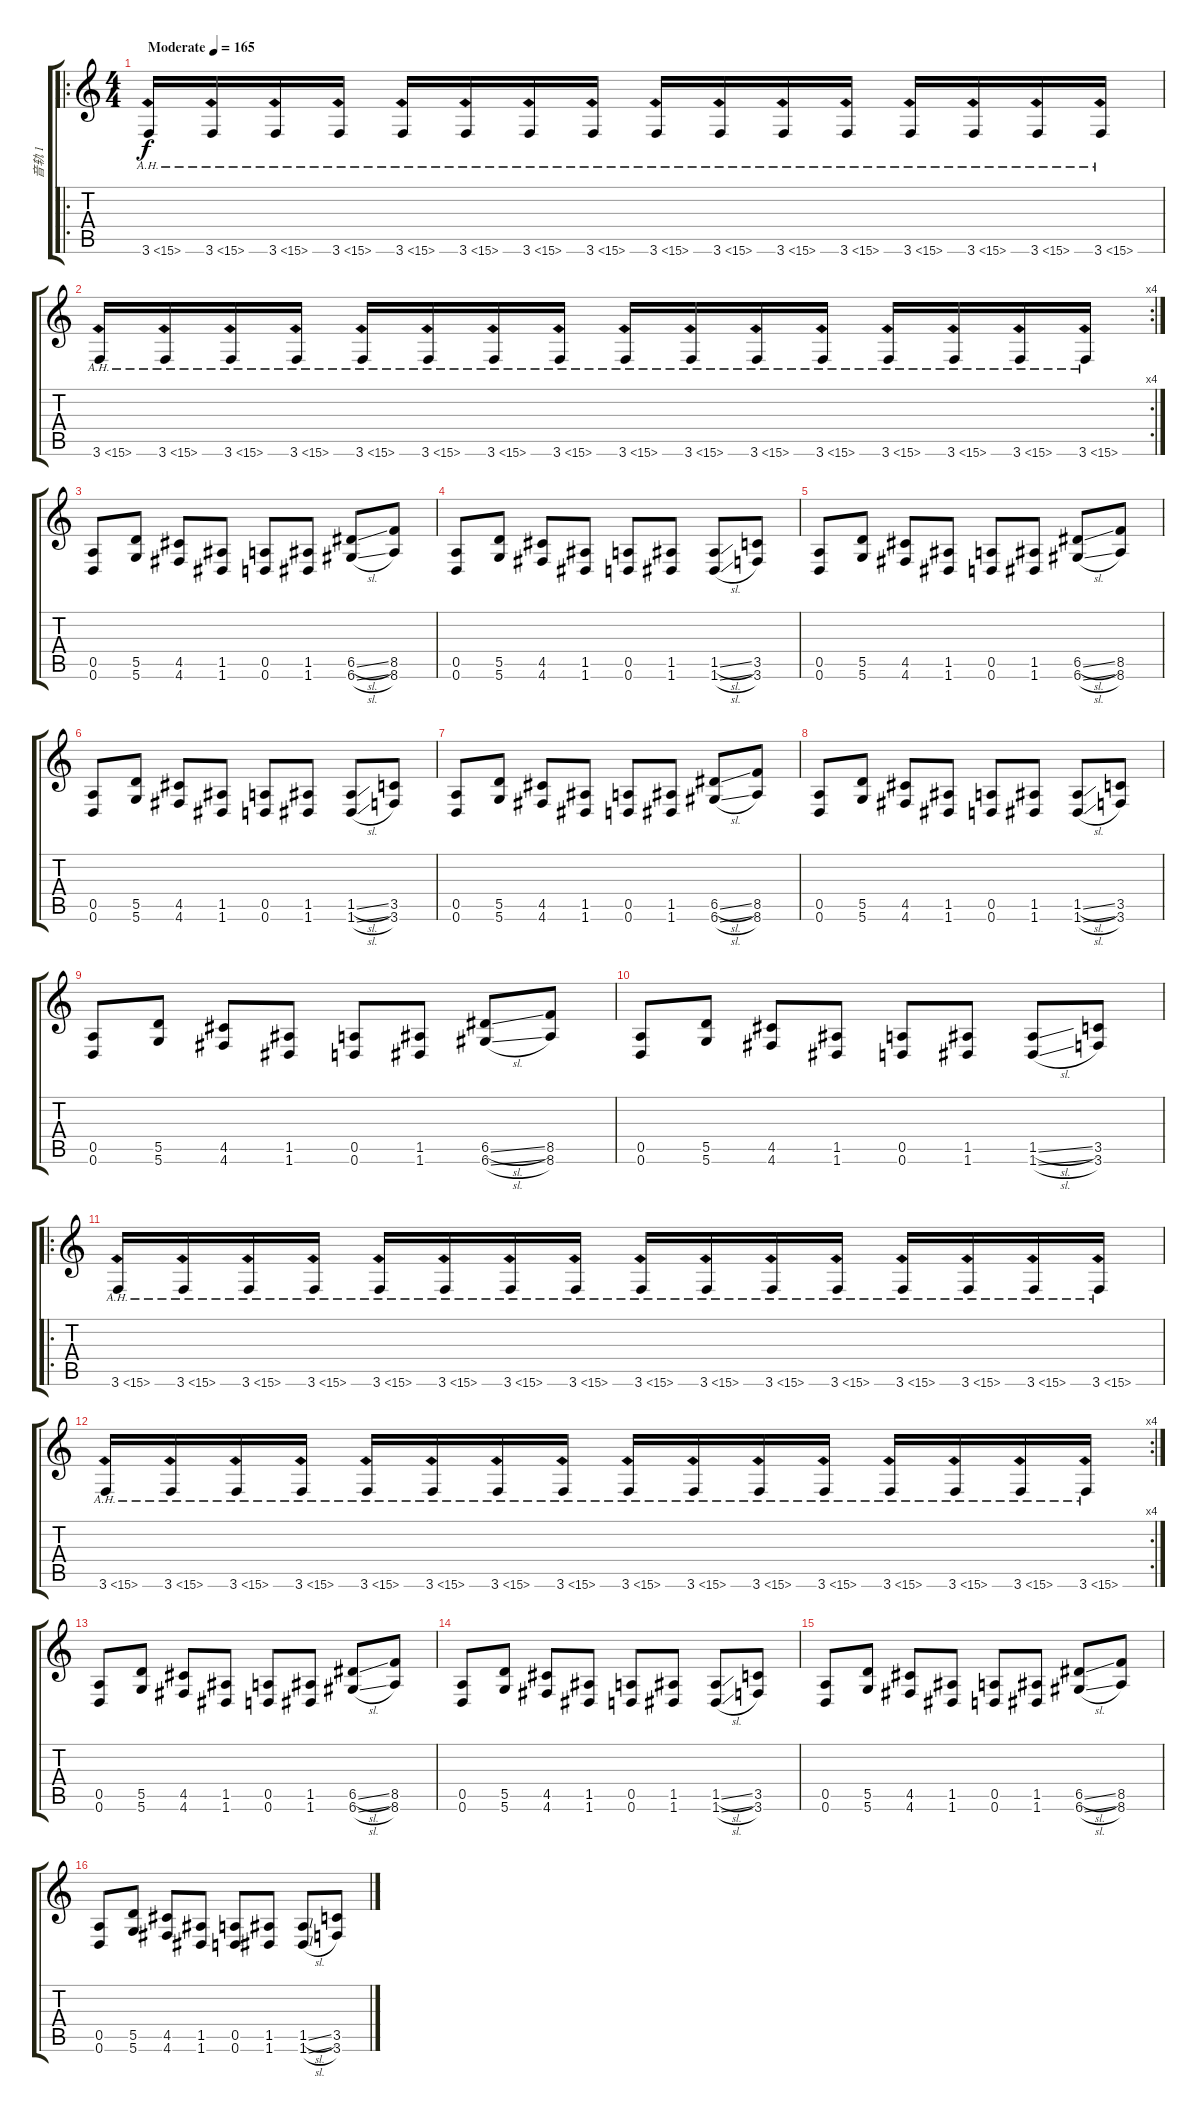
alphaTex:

\track ("音轨 1" "音轨 1") {instrument distortionguitar}
\staff {score tabs}
\tuning (E4 B3 G3 D3 A2 D2) {hide}
\ro
\ts (4 4)
\tempo (165 "Moderate")
\clef g2
\ks c
3.6{ah 12}.16{dy f instrument distortionguitar} 3.6{ah 12}.16 3.6{ah 12}.16 3.6{ah 12}.16 3.6{ah 12}.16 3.6{ah 12}.16 3.6{ah 12}.16 3.6{ah 12}.16 3.6{ah 12}.16 3.6{ah 12}.16 3.6{ah 12}.16 3.6{ah 12}.16 3.6{ah 12}.16 3.6{ah 12}.16 3.6{ah 12}.16 3.6{ah 12}.16 |
\rc 4
3.6{ah 12}.16 3.6{ah 12}.16 3.6{ah 12}.16 3.6{ah 12}.16 3.6{ah 12}.16 3.6{ah 12}.16 3.6{ah 12}.16 3.6{ah 12}.16 3.6{ah 12}.16 3.6{ah 12}.16 3.6{ah 12}.16 3.6{ah 12}.16 3.6{ah 12}.16 3.6{ah 12}.16 3.6{ah 12}.16 3.6{ah 12}.16 |
(0.5 0.6).8 (5.5 5.6).8 (4.5 4.6).8 (1.5 1.6).8 (0.5 0.6).8 (1.5 1.6).8 (6.5{sl} 6.6{sl}).8 (8.5 8.6).8 |
(0.5 0.6).8 (5.5 5.6).8 (4.5 4.6).8 (1.5 1.6).8 (0.5 0.6).8 (1.5 1.6).8 (1.5{sl} 1.6{sl}).8 (3.5 3.6).8 |
(0.5 0.6).8 (5.5 5.6).8 (4.5 4.6).8 (1.5 1.6).8 (0.5 0.6).8 (1.5 1.6).8 (6.5{sl} 6.6{sl}).8 (8.5 8.6).8 |
(0.5 0.6).8 (5.5 5.6).8 (4.5 4.6).8 (1.5 1.6).8 (0.5 0.6).8 (1.5 1.6).8 (1.5{sl} 1.6{sl}).8 (3.5 3.6).8 |
(0.5 0.6).8 (5.5 5.6).8 (4.5 4.6).8 (1.5 1.6).8 (0.5 0.6).8 (1.5 1.6).8 (6.5{sl} 6.6{sl}).8 (8.5 8.6).8 |
(0.5 0.6).8 (5.5 5.6).8 (4.5 4.6).8 (1.5 1.6).8 (0.5 0.6).8 (1.5 1.6).8 (1.5{sl} 1.6{sl}).8 (3.5 3.6).8 |
(0.5 0.6).8 (5.5 5.6).8 (4.5 4.6).8 (1.5 1.6).8 (0.5 0.6).8 (1.5 1.6).8 (6.5{sl} 6.6{sl}).8 (8.5 8.6).8 |
(0.5 0.6).8 (5.5 5.6).8 (4.5 4.6).8 (1.5 1.6).8 (0.5 0.6).8 (1.5 1.6).8 (1.5{sl} 1.6{sl}).8 (3.5 3.6).8 |
\ro
3.6{ah 12}.16 3.6{ah 12}.16 3.6{ah 12}.16 3.6{ah 12}.16 3.6{ah 12}.16 3.6{ah 12}.16 3.6{ah 12}.16 3.6{ah 12}.16 3.6{ah 12}.16 3.6{ah 12}.16 3.6{ah 12}.16 3.6{ah 12}.16 3.6{ah 12}.16 3.6{ah 12}.16 3.6{ah 12}.16 3.6{ah 12}.16 |
\rc 4
3.6{ah 12}.16 3.6{ah 12}.16 3.6{ah 12}.16 3.6{ah 12}.16 3.6{ah 12}.16 3.6{ah 12}.16 3.6{ah 12}.16 3.6{ah 12}.16 3.6{ah 12}.16 3.6{ah 12}.16 3.6{ah 12}.16 3.6{ah 12}.16 3.6{ah 12}.16 3.6{ah 12}.16 3.6{ah 12}.16 3.6{ah 12}.16 |
(0.5 0.6).8 (5.5 5.6).8 (4.5 4.6).8 (1.5 1.6).8 (0.5 0.6).8 (1.5 1.6).8 (6.5{sl} 6.6{sl}).8 (8.5 8.6).8 |
(0.5 0.6).8 (5.5 5.6).8 (4.5 4.6).8 (1.5 1.6).8 (0.5 0.6).8 (1.5 1.6).8 (1.5{sl} 1.6{sl}).8 (3.5 3.6).8 |
(0.5 0.6).8 (5.5 5.6).8 (4.5 4.6).8 (1.5 1.6).8 (0.5 0.6).8 (1.5 1.6).8 (6.5{sl} 6.6{sl}).8 (8.5 8.6).8 |
(0.5 0.6).8 (5.5 5.6).8 (4.5 4.6).8 (1.5 1.6).8 (0.5 0.6).8 (1.5 1.6).8 (1.5{sl} 1.6{sl}).8 (3.5 3.6).8
